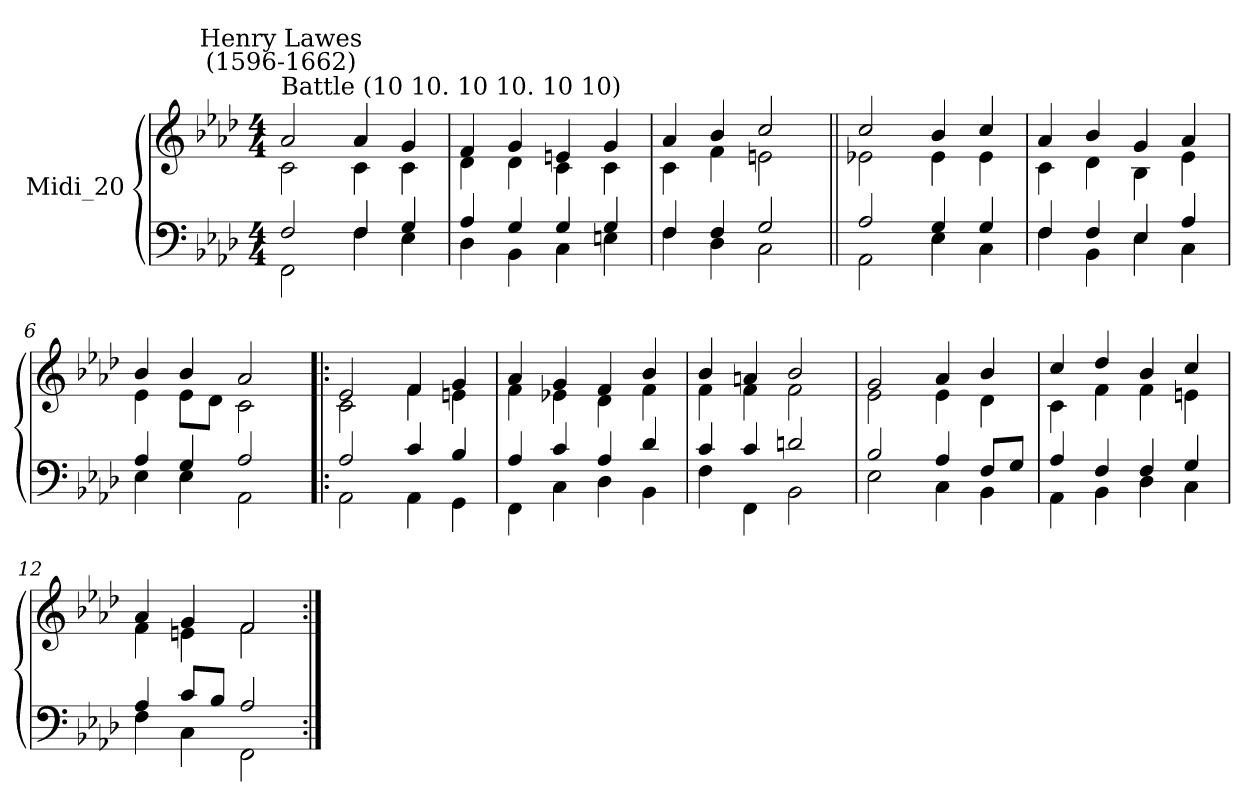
**kern	**kern
*part2	*part1
*staff2	*staff1
*I"Midi_20	*I"Midi_20
*clefF4	*clefG2
*k[b-e-a-d-]	*k[b-e-a-d-]
*A-:	*A-:
*M4/4	*M4/4
=1	=1
*^	*^
!	!	!LO:TX:a:t=Battle (10 10. 10 10. 10 10)	!
!	!	!LO:TX:a:cj:t=Henry Lawes\n(1596-1662)	!
2F/	2FF\	2a-/	2c\
4F/	4F\	4a-/	4c\
4G/	4E-\	4g/	4c\
=2	=2	=2	=2
4A-/	4D-\	4f/	4d-\
4G/	4BB-\	4g/	4d-\
4G/	4C\	4en/	4c\
4G/	4En\	4g/	4c\
=3	=3	=3	=3
4F/	4F\	4a-/	4c\
4F/	4D-\	4b-/	4f\
2G/	2C\	2cc/	2en\
=4||	=4||	=4||	=4||
2A-/	2AA-\	2cc/	2e-X\
4G/	4E-\	4b-/	4e-\
4G/	4C\	4cc/	4e-\
=5	=5	=5	=5
4F/	4F\	4a-/	4c\
4F/	4BB-\	4b-/	4d-\
4E-/	4E-\	4g/	4B-\
4A-/	4C\	4a-/	4e-\
=6	=6	=6	=6
4A-/	4E-\	4b-/	4e-\
4G/	4E-\	4b-/	8e-\L
.	.	.	8d-\J
2A-/	2AA-\	2a-/	2c\
!!LO:LB:g=z	!!
=7!|:	=7!|:	=7!|:	=7!|:
2A-/	2AA-\	2e-/	2c\
4c/	4AA-\	4f/	4f\
4B-/	4GG\	4g/	4en\
=8	=8	=8	=8
4A-/	4FF\	4a-/	4f\
4c/	4C\	4g/	4e-X\
4A-/	4D-\	4f/	4d-\
4d-/	4BB-\	4b-/	4f\
=9	=9	=9	=9
4c/	4F\	4b-/	4f\
4c/	4FF\	4an/	4f\
2dn/	2BB-\	2b-/	2f\
=10	=10	=10	=10
2B-/	2E-\	2g/	2e-\
4A-/	4C\	4a-/	4e-\
8F/L	4BB-\	4b-/	4d-\
8G/J	.	.	.
=11	=11	=11	=11
4A-/	4AA-\	4cc/	4c\
4F/	4BB-\	4dd-/	4f\
4F/	4D-\	4b-/	4f\
4G/	4C\	4cc/	4en\
=12	=12	=12	=12
4A-/	4F\	4a-/	4f\
8c/L	4C\	4g/	4en\
8B-/J	.	.	.
2A-/	2FF\	2f/	2f\
*v	*v	*	*
*	*v	*v
=:|!	=:|!
*-	*-
